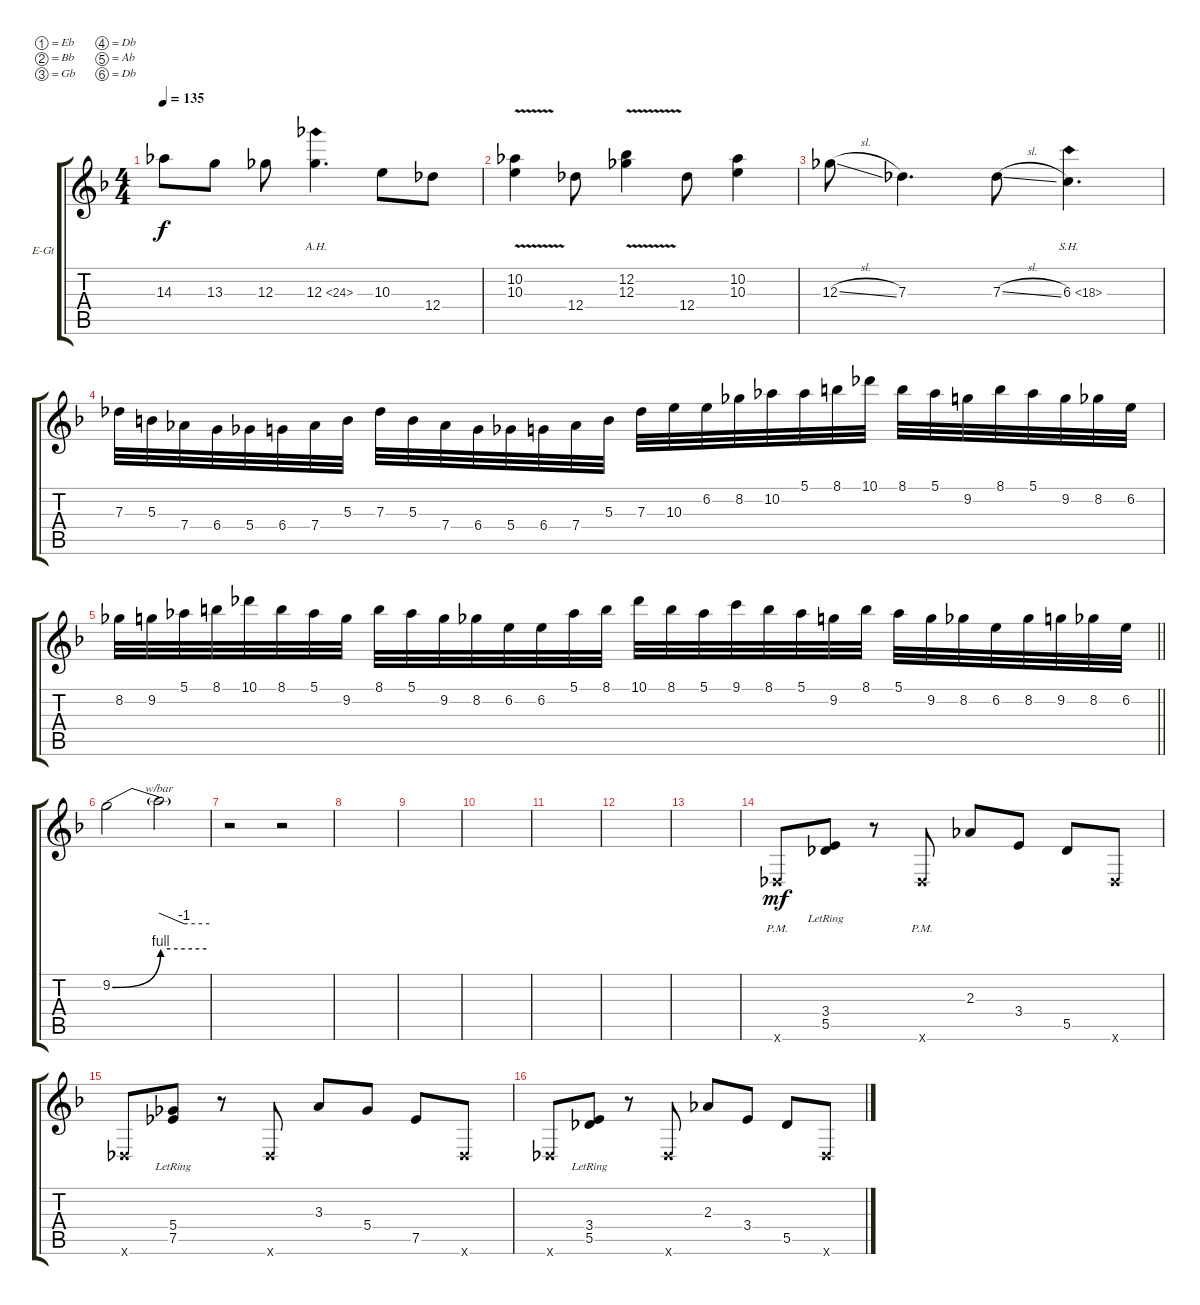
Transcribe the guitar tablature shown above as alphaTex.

\bracketExtendMode groupsimilarinstruments
\firstSystemTrackNameOrientation horizontal
\otherSystemsTrackNameOrientation horizontal
\track ("Соло гитара(Whammy)" "E-Gt") {instrument distortionguitar}
\staff {score tabs}
\tuning (Eb4 Bb3 Gb3 Db3 Ab2 Db2)
\ts (4 4)
\tempo 135
\clef g2
\scale
0.333333
\ks dminor
14.3.8{dy f} 13.3.8 12.3.8 12.3{ah 12}.4{d} 10.3.8 12.4.8 |
\scale
0.333333 (10.2 10.3{v}).4 12.4.8 (12.2{v} 12.3).4 12.4.8 (10.2 10.3).4 |
\scale
0.333333 12.3{sl}.8 7.3.4{d} 7.3{sl}.8 6.3{sh 12}.4{d} |
\scale
0.333333 7.3.32 5.3.32 7.4.32 6.4.32 5.4.32 6.4.32 7.4.32 5.3.32 7.3.32 5.3.32 7.4.32 6.4.32 5.4.32 6.4.32 7.4.32 5.3.32 7.3.32 10.3.32 6.2.32 8.2.32 10.2.32 5.1.32 8.1.32 10.1.32 8.1.32 5.1.32 9.2.32 8.1.32 5.1.32 9.2.32 8.2.32 6.2.32 |
\scale
0.333333
\barLineRight lightlight
8.2.32 9.2.32 5.1.32 8.1.32 10.1.32 8.1.32 5.1.32 9.2.32 8.1.32 5.1.32 9.2.32 8.2.32 6.2.32 6.2.32 5.1.32 8.1.32 10.1.32 8.1.32 5.1.32 9.1.32 8.1.32 5.1.32 9.2.32 8.1.32 5.1.32 9.2.32 8.2.32 6.2.32 8.2.32 9.2.32 8.2.32 6.2.32 |
\scale
0.333333 9.2{be (bend 0 0 60 4)}.2 9.2{be (hold 0 4 60 4) t}.2{tbe (custom default 0 0 30 -4 60 -4)} |
\scale
0.333333 r.2 r.2 |
\scale
0.333333 |
\scale
0.333333 |
\scale
0.333333 |
\scale
0.333333 |
\scale
0.333333 |
\scale
0.333333 |
\scale
0.333333 0.6{pm x}.8{dy mf} (5.5{lr} 3.4{lr}).8 r.8 0.6{pm x}.8 2.3.8 3.4.8 5.5.8 0.6{x}.8 |
\scale
0.333333 0.6{x}.8 (7.5{lr} 5.4{lr}).8 r.8 0.6{x}.8 3.3.8 5.4.8 7.5.8 0.6{x}.8 |
0.6{x}.8 (5.5{lr} 3.4{lr}).8 r.8 0.6{x}.8 2.3.8 3.4.8 5.5.8 0.6{x}.8
